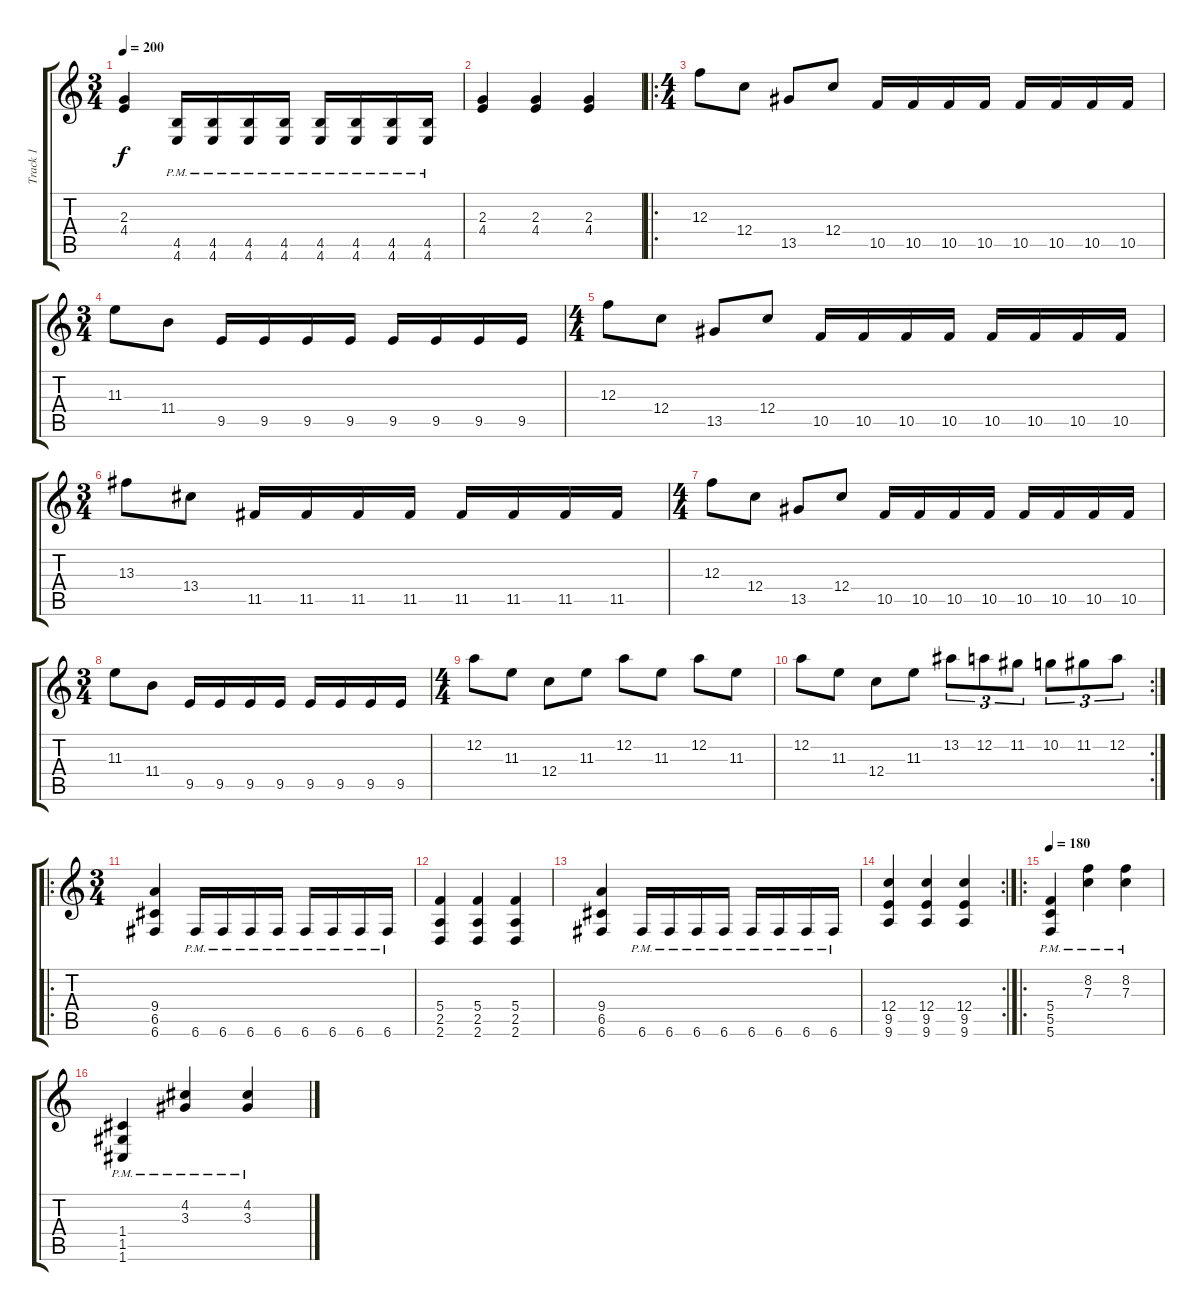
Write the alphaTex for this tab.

\track ("Track 1" "Track 1") {instrument distortionguitar}
\staff {score tabs}
\tuning (D4 A3 F3 C3 G2 C2) {hide}
\ts (3 4)
\tempo 200
\clef g2
\ks c
(2.3 4.4).4{dy f} (4.5{pm} 4.6{pm}).16 (4.5{pm} 4.6{pm}).16 (4.5{pm} 4.6{pm}).16 (4.5{pm} 4.6{pm}).16 (4.5{pm} 4.6{pm}).16 (4.5{pm} 4.6{pm}).16 (4.5{pm} 4.6{pm}).16 (4.5{pm} 4.6{pm}).16 |
(2.3 4.4).4 (2.3 4.4).4 (2.3 4.4).4 |
\ro
\ts (4 4)
12.3.8 12.4.8 13.5.8 12.4.8 10.5.16 10.5.16 10.5.16 10.5.16 10.5.16 10.5.16 10.5.16 10.5.16 |
\ts (3 4)
11.3.8 11.4.8 9.5.16 9.5.16 9.5.16 9.5.16 9.5.16 9.5.16 9.5.16 9.5.16 |
\ts (4 4)
12.3.8 12.4.8 13.5.8 12.4.8 10.5.16 10.5.16 10.5.16 10.5.16 10.5.16 10.5.16 10.5.16 10.5.16 |
\ts (3 4)
13.3.8 13.4.8 11.5.16 11.5.16 11.5.16 11.5.16 11.5.16 11.5.16 11.5.16 11.5.16 |
\ts (4 4)
12.3.8 12.4.8 13.5.8 12.4.8 10.5.16 10.5.16 10.5.16 10.5.16 10.5.16 10.5.16 10.5.16 10.5.16 |
\ts (3 4)
11.3.8 11.4.8 9.5.16 9.5.16 9.5.16 9.5.16 9.5.16 9.5.16 9.5.16 9.5.16 |
\ts (4 4)
12.2.8 11.3.8 12.4.8 11.3.8 12.2.8 11.3.8 12.2.8 11.3.8 |
\rc 2
12.2.8 11.3.8 12.4.8 11.3.8 13.2.8{tu (3 2)} 12.2.8{tu (3 2)} 11.2.8{tu (3 2)} 10.2.8{tu (3 2)} 11.2.8{tu (3 2)} 12.2.8{tu (3 2)} |
\ro
\ts (3 4)
(9.4 6.5 6.6).4 6.6{pm}.16 6.6{pm}.16 6.6{pm}.16 6.6{pm}.16 6.6{pm}.16 6.6{pm}.16 6.6{pm}.16 6.6{pm}.16 |
(5.4 2.5 2.6).4 (5.4 2.5 2.6).4 (5.4 2.5 2.6).4 |
(9.4 6.5 6.6).4 6.6{pm}.16 6.6{pm}.16 6.6{pm}.16 6.6{pm}.16 6.6{pm}.16 6.6{pm}.16 6.6{pm}.16 6.6{pm}.16 |
\rc 2
(12.4 9.5 9.6).4 (12.4 9.5 9.6).4 (12.4 9.5 9.6).4 |
\ro
\tempo 180
(5.4{pm} 5.5{pm} 5.6{pm}).4{instrument drawbarorgan} (8.2{pm} 7.3{pm}).4 (8.2{pm} 7.3{pm}).4 |
(1.4{pm} 1.5{pm} 1.6{pm}).4 (4.2{pm} 3.3{pm}).4 (4.2{pm} 3.3{pm}).4
